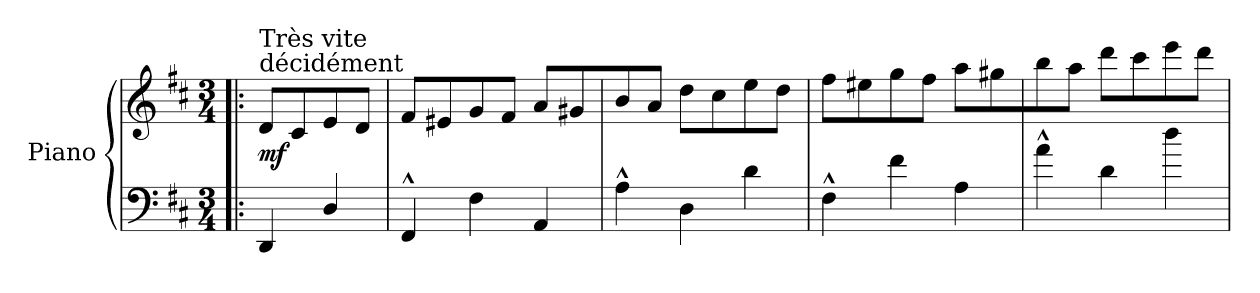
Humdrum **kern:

**kern	**kern	**dynam
*part1	*part1	*part1
*staff2	*staff1	*staff1/2
*I"Piano	*	*
*I'Pno	*	*
*clefF4	*clefG2	*
*k[f#c#]	*k[f#c#]	*
*D:	*D:	*
*M3/4	*M3/4	*
=1!|:	=1!|:	=1!|:
!	!LO:TX:a:t=décidément	!
!	!LO:TX:a:t=Très vite	!
!	!	!LO:DY:b
4DD/	8d/L	mf
.	8c#/	.
4D/	8e/	.
.	8d/J	.
=2	=2	=2
4FF#^^/	8f#/L	.
.	8e#X/	.
4F#\	8g/	.
.	8f#/J	.
4AA/	8a/L	.
.	8g#X/	.
=3	=3	=3
4A^^\	8b/	.
.	8a/J	.
4D\	8dd\L	.
.	8cc#\	.
4d\	8ee\	.
.	8dd\J	.
=4	=4	=4
4F#^^\	8ff#\L	.
.	8ee#X\	.
4f#\	8gg\	.
.	8ff#\J	.
4A\	8aa\L	.
.	8gg#X\	.
=5	=5	=5
4a^^\	8bb\	.
.	8aa\J	.
4d\	8ddd\L	.
.	8ccc#\	.
4dd\	8eee\	.
.	8ddd\J	.
=	=	=
*-	*-	*-
